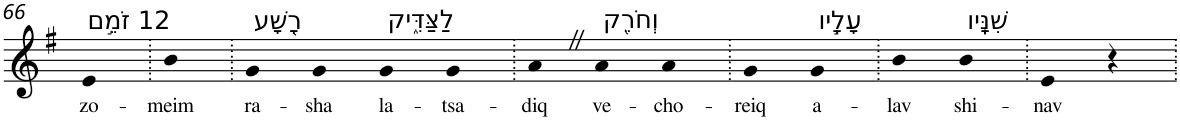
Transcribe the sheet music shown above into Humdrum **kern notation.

**kern	**text
*part1	*part1
*staff1	*staff1
*I"Piano	*
*I'Pno	*
!!LO:PB:g=z
*clefG2	*
*k[f#]	*
*G:	*
=66	=66
!LO:TX:a:t=12 זֹמֵ֣ם	!
!	!LO:LY:b
4e	zo-
=67.	=67.
!	!LO:LY:b
4b	-meim
=68.	=68.
!LO:TX:a:t=רָ֭שָׁע	!
!	!LO:LY:b
4g	ra-
!	!LO:LY:b
4g	-sha
!LO:TX:a:t=לַצַּדִּ֑יק	!
!	!LO:LY:b
4g	la-
!	!LO:LY:b
4g	-tsa-
=69.	=69.
!	!LO:LY:b
4aZ	-diq
!LO:TX:a:t=וְחֹרֵ֖ק	!
!	!LO:LY:b
4a	ve-
!	!LO:LY:b
4a	-cho-
=70.	=70.
!	!LO:LY:b
4g	-reiq
!LO:TX:a:t=עָלָ֣יו	!
!	!LO:LY:b
4g	a-
=71.	=71.
!	!LO:LY:b
4b	-lav
!LO:TX:a:t=שִׁנָּֽיו	!
!	!LO:LY:b
4b	shi-
=72.	=72.
!	!LO:LY:b
4e	-nav
4r	.
=.	=.
*-	*-
